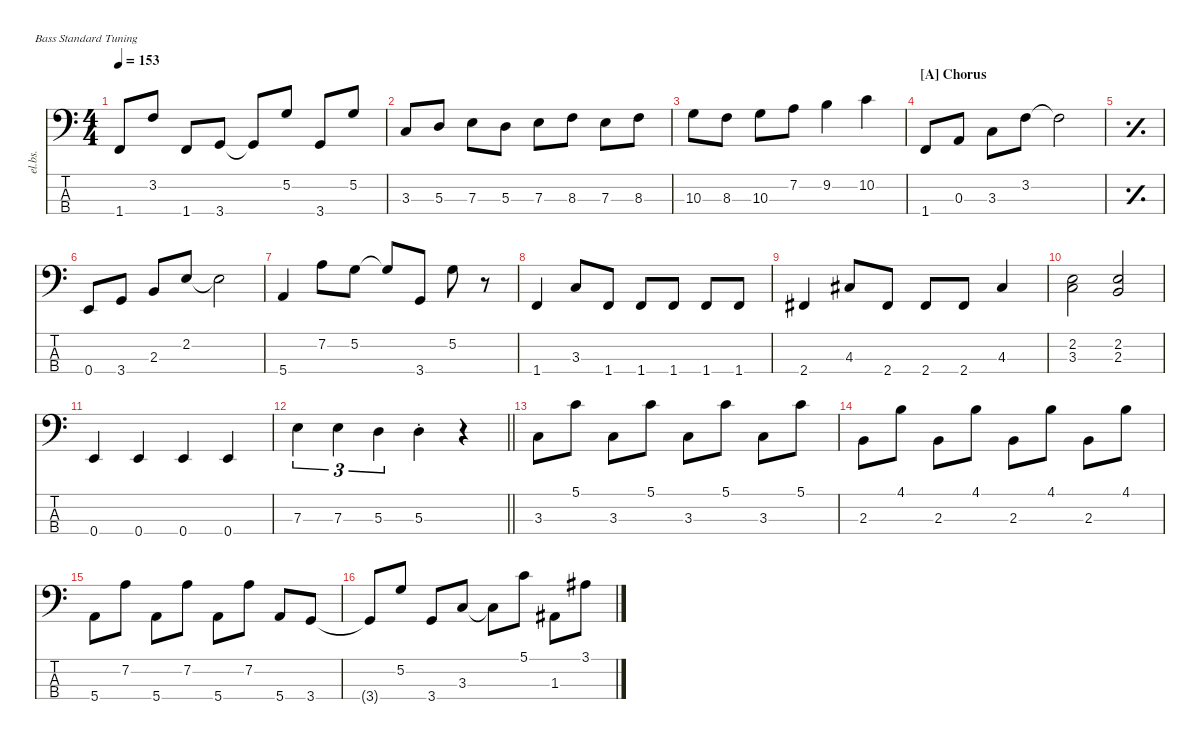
\defaultSystemsLayout 4
\hideDynamics
\bracketExtendMode nobrackets
\track ("Electric Bass" "el.bs.") {instrument electricbassfinger}
\staff {score tabs}
\tuning (G2 D2 A1 E1)
\ts (4 4)
\tempo 153
\clef f4
\ks c
1.4.8{dy mf beam Up} 3.2.8{beam Up} 1.4.8{beam Up} 3.4.8{beam Up} 3.4{t}.8{beam Up} 5.2.8{beam Up} 3.4.8{beam Up} 5.2.8{beam Up} |
3.3.8{beam Up} 5.3.8{beam Up} 7.3.8{beam Down} 5.3.8{beam Down} 7.3.8{beam Down} 8.3.8{beam Down} 7.3.8{beam Down} 8.3.8{beam Down} |
10.3.8{beam Down} 8.3.8{beam Down} 10.3.8{beam Down} 7.2.8{beam Down} 9.2.4{beam Down} 10.2.4{beam Down} |
\section ("A" "Chorus")
1.4.8{beam Up} 0.3.8{beam Up} 3.3.8{beam Down} 3.2.8{beam Down} 3.2{t}.2{beam Down} |
\simile simple
|
\simile none
0.4.8{beam Up} 3.4.8{beam Up} 2.3.8{beam Up} 2.2.8{beam Up} 2.2{t}.2{beam Down} |
5.4.4{beam Up} 7.2.8{beam Down} 5.2.8{beam Down} 5.2{t}.8{beam Up} 3.4.8{beam Up} 5.2.8{beam Down} r.8{beam Down} |
1.4.4{beam Up} 3.3.8{beam Up} 1.4.8{beam Up} 1.4.8{beam Up} 1.4.8{beam Up} 1.4.8{beam Up} 1.4.8{beam Up} |
2.4{acc #}.4{beam Up} 4.3{acc #}.8{beam Up} 2.4{acc #}.8{beam Up} 2.4{acc #}.8{beam Up} 2.4{acc #}.8{beam Up} 4.3{acc #}.4{beam Up} |
(3.3 2.2).2{beam Down} (2.2 2.3).2{beam Up} |
0.4.4{beam Up} 0.4.4{beam Up} 0.4.4{beam Up} 0.4.4{beam Up} |
\barLineRight lightlight
7.3.4{tu (3 2) beam Down} 7.3.4{tu (3 2) beam Down} 5.3.4{tu (3 2) beam Down} 5.3{st}.4{beam Down} r.4{beam Down} |
3.3.8{beam Down} 5.1.8{beam Down} 3.3.8{beam Down} 5.1.8{beam Down} 3.3.8{beam Down} 5.1.8{beam Down} 3.3.8{beam Down} 5.1.8{beam Down} |
2.3.8{beam Down} 4.1.8{beam Down} 2.3.8{beam Down} 4.1.8{beam Down} 2.3.8{beam Down} 4.1.8{beam Down} 2.3.8{beam Down} 4.1.8{beam Down} |
5.4.8{beam Down} 7.2.8{beam Down} 5.4.8{beam Down} 7.2.8{beam Down} 5.4.8{beam Down} 7.2.8{beam Down} 5.4.8{beam Up} 3.4.8{beam Up} |
3.4{t}.8{beam Up} 5.2.8{beam Up} 3.4.8{beam Up} 3.3.8{beam Up} 3.3{t}.8{beam Down} 5.1.8{beam Down} 1.3{acc #}.8{beam Down} 3.1{acc #}.8{beam Down}
